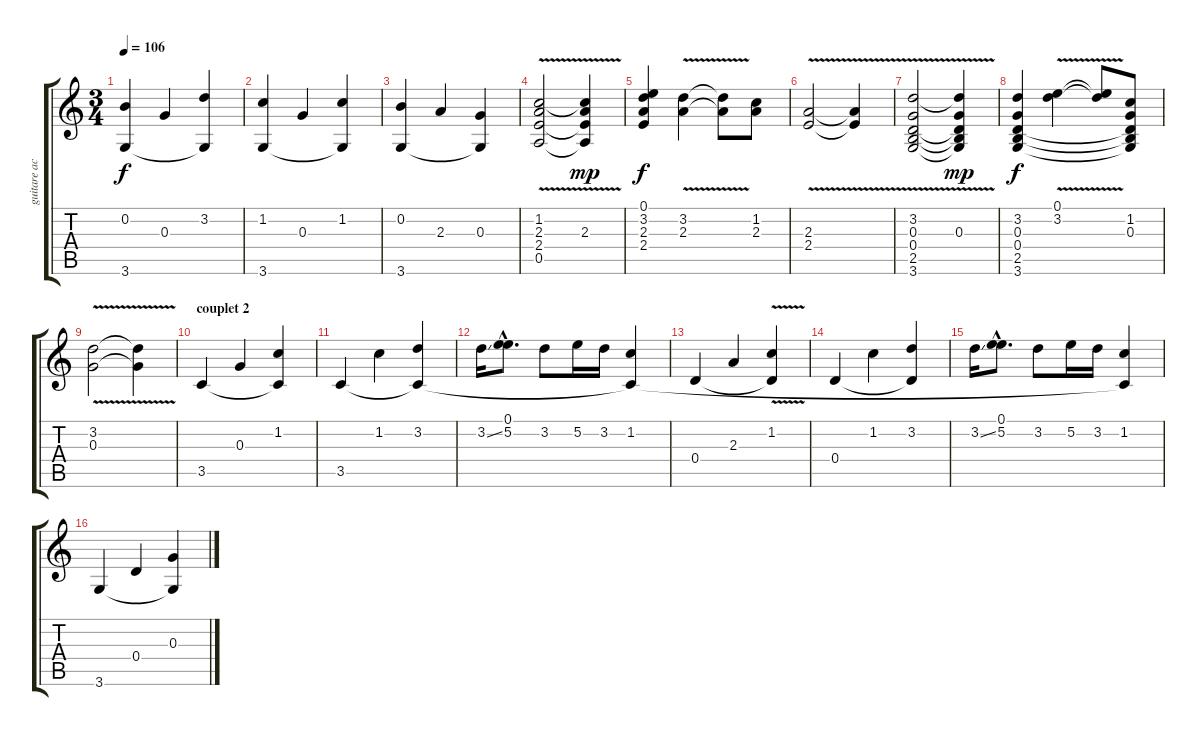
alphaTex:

\track ("guitare acoustique" "guitare ac") {instrument acousticguitarnylon}
\staff {score tabs}
\tuning (E4 B3 G3 D3 A2 E2) {hide}
\ts (3 4)
\tempo 106
\clef g2
\ks c
(0.2 3.6).4{dy f} 0.3.4 (3.2 3.6{t}).4 |
(1.2 3.6).4 0.3.4 (1.2 3.6{t}).4 |
(0.2 3.6).4 2.3.4 (0.3 3.6{t}).4 |
(1.2 2.3 2.4{v} 0.5).2 (1.2{t} 2.3 2.4{t} 0.5{t}).4{dy mp} |
(0.1 3.2 2.3 2.4).4{dy f} (3.2{v} 2.3).4 (3.2{t} 2.3{t}).8 (1.2 2.3).8 |
(2.3{v} 2.4).2 (2.3{t} 2.4{t}).4 |
(3.2 0.3 0.4 2.5 3.6{v}).2 (3.2{t} 0.3 0.4{t} 2.5{t} 3.6{t}).4{dy mp} |
(3.2 0.3 0.4 2.5 3.6).4{dy f} (0.1{v} 3.2).4 (0.1{t} 3.2{t}).8 (1.2 0.3 0.4{t} 2.5{t} 3.6{t}).8 |
(3.2{v} 0.3).2 (3.2{t} 0.3{t}).4 |
\section ("" "couplet 2")
3.5.4 0.3.4 (1.2 3.5{t}).4 |
3.5.4 1.2.4 (3.2 3.5{t}).4 |
3.2{ss}.16 (0.1{hac} 5.2{hac}).8{d} 3.2.8 5.2.16 3.2.16 (1.2 3.5{t}).4 |
0.4.4 2.3.4 (1.2{v} 0.4{t}).4 |
0.4.4 1.2.4 (3.2 0.4{t}).4 |
3.2{ss}.16 (0.1{hac} 5.2{hac}).8{d} 3.2.8 5.2.16 3.2.16 (1.2 3.5{t}).4 |
3.6.4 0.4.4 (0.3 3.6{t}).4
